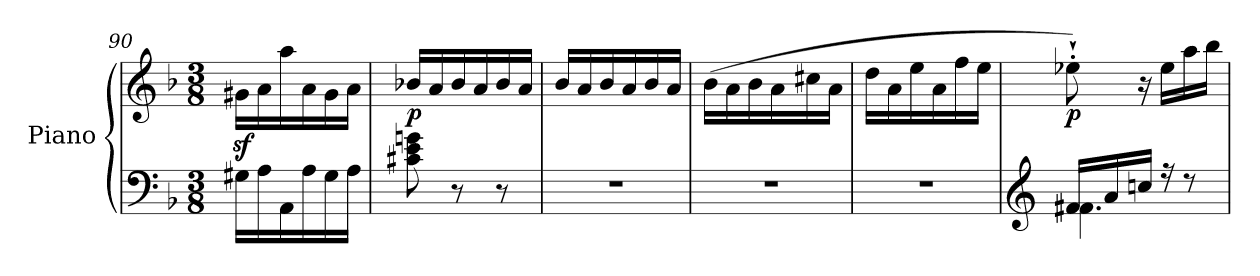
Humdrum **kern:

**kern	**kern	**dynam
*part1	*part1	*part1
*staff2	*staff1	*staff1/2
*I"Piano	*	*
*I'Pno	*	*
!!LO:LB:g=z
*clefF4	*clefG2	*
*k[b-]	*k[b-]	*
*M3/8	*M3/8	*
=90	=90	=90
16G#X\LL	16g#Xz<\LL	.
16A\	16a\	.
16AA\	16aa\	.
16A\	16a\	.
16G#\	16g#\	.
16A\JJ	16a\JJ	.
=91	=91	=91
!	!	!LO:DY:b
8c#X\ 8e\ 8gn\	16b-X/LL	p
.	16a/	.
8r	16b-/	.
.	16a/	.
8r	16b-/	.
.	16a/JJ	.
=92	=92	=92
4.r	16b-/LL	.
.	16a/	.
.	16b-/	.
.	16a/	.
.	16b-/	.
.	16a/JJ	.
=93	=93	=93
4.r	(16b-\LL	.
.	16a\	.
.	16b-\	.
.	16a\	.
!	!	!LO:DY:b
.	16cc#X\	other-dynamics
.	16a\JJ	.
=94	=94	=94
4.r	16dd\LL	.
.	16a\	.
.	16ee\	.
.	16a\	.
.	16ff\	.
.	16ee\JJ	.
!!LO:LB:g=z
=95	=95	=95
*clefG2	*	*
*^	*	*
!	!	!	!LO:DY:b
16f#X/LL	4.f#X\	8ee-X`'\)	p
16a/	.	.	.
16ccn/JJ	.	16r	.
16r	.	16ee-\LL	.
8r	.	16aa\	.
.	.	16bb-\JJ	.
*v	*v	*	*
=	=	=
*-	*-	*-
